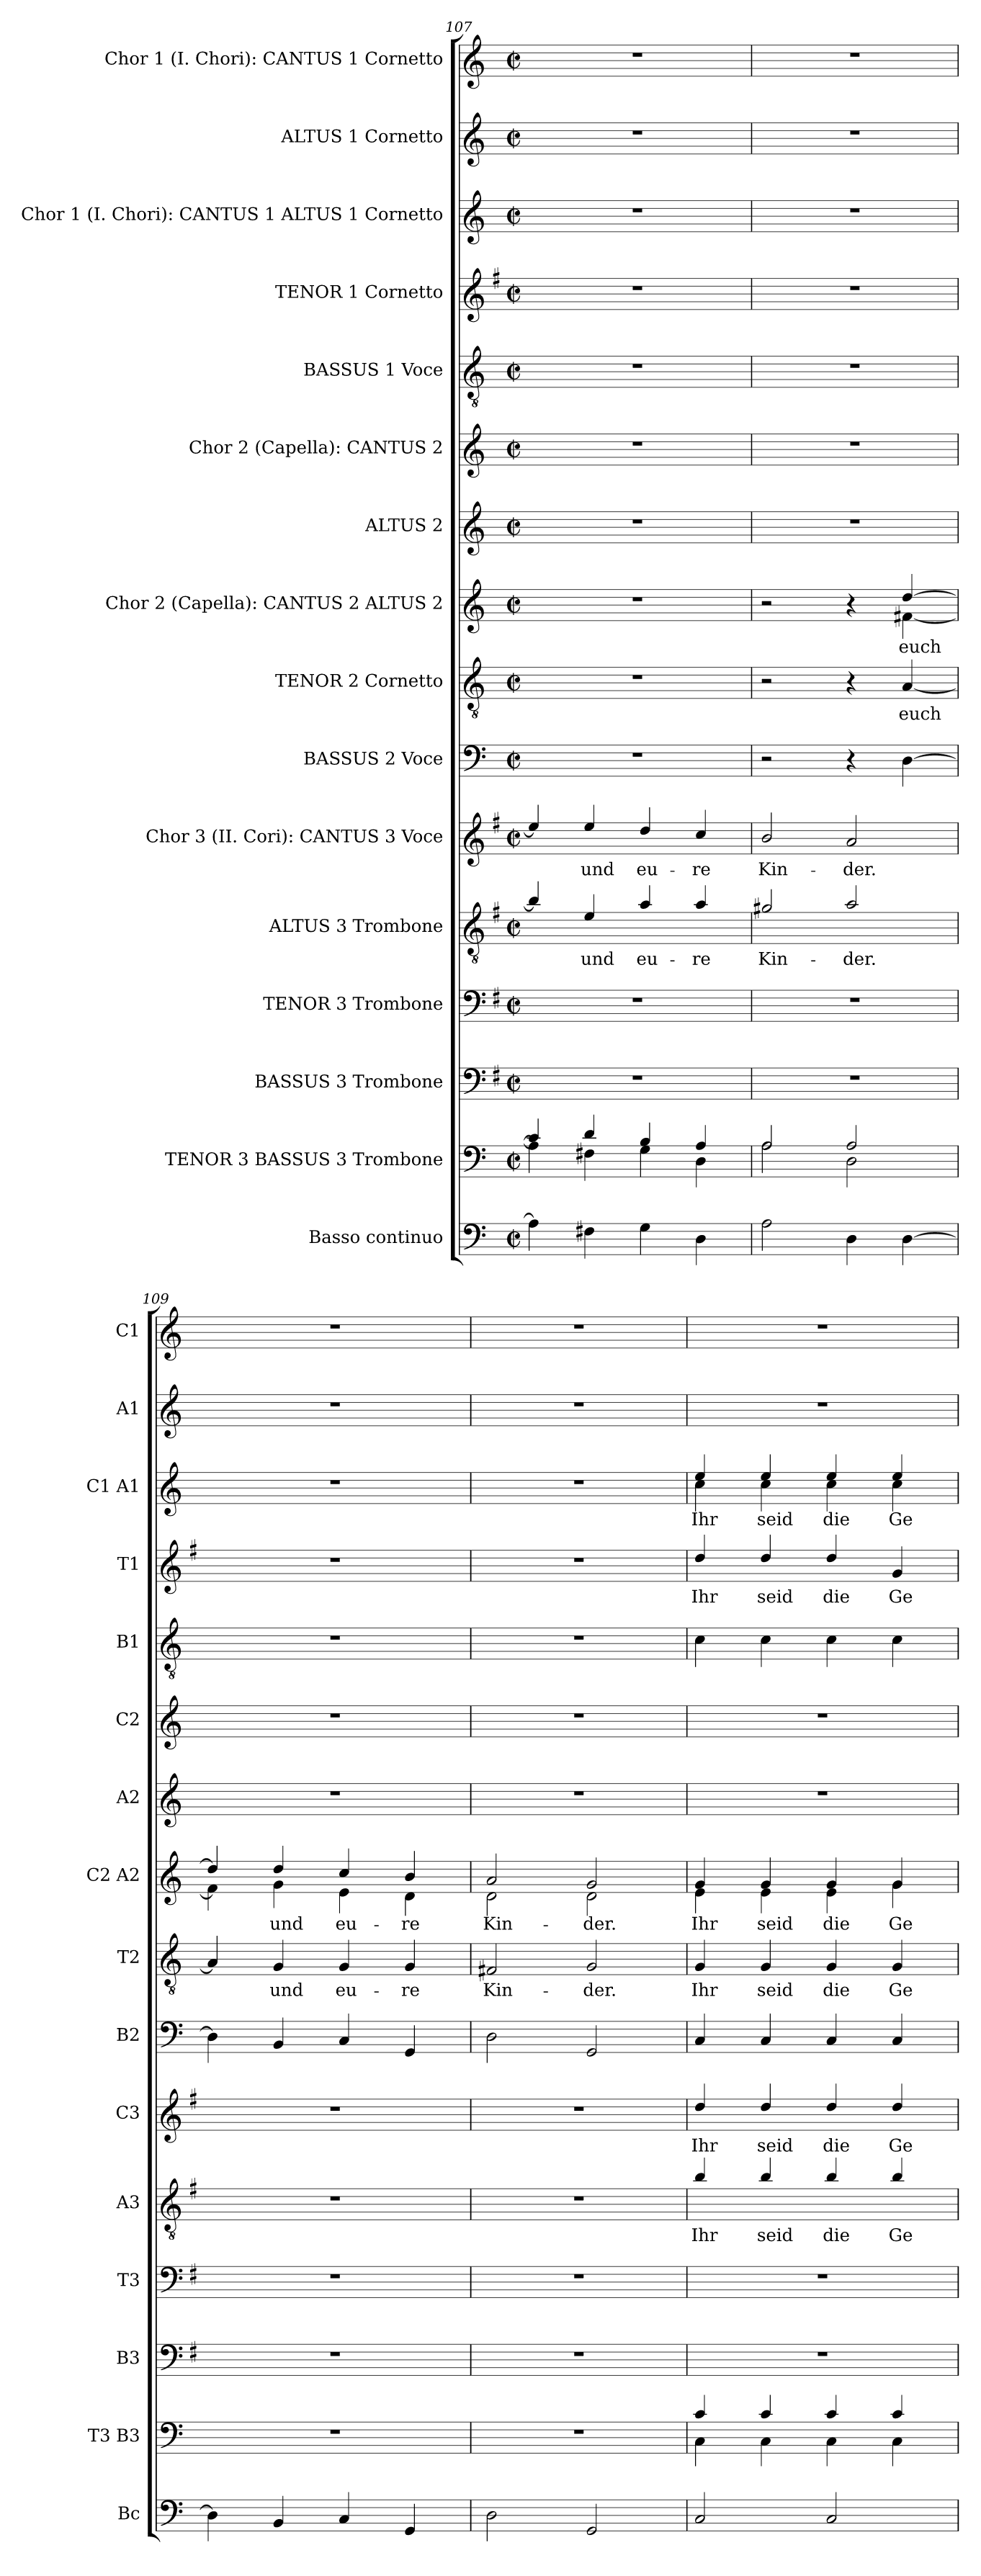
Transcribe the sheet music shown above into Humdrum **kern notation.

**kern	**kern	**kern	**kern	**kern	**text	**kern	**text	**kern	**kern	**text	**kern	**text	**kern	**kern	**kern	**kern	**text	**kern	**text	**kern	**kern
*part16	*part15	*part14	*part13	*part12	*part12	*part11	*part11	*part10	*part9	*part9	*part8	*part8	*part7	*part6	*part5	*part4	*part4	*part3	*part3	*part2	*part1
*staff16	*staff15	*staff14	*staff13	*staff12	*staff12	*staff11	*staff11	*staff10	*staff9	*staff9	*staff8	*staff8	*staff7	*staff6	*staff5	*staff4	*staff4	*staff3	*staff3	*staff2	*staff1
*I"Basso continuo	*I"TENOR 3 BASSUS 3 Trombone	*I"BASSUS 3 Trombone	*I"TENOR 3 Trombone	*I"ALTUS 3 Trombone	*	*I"Chor 3 (II. Cori): CANTUS 3 Voce	*	*I"BASSUS 2 Voce	*I"TENOR 2 Cornetto	*	*I"Chor 2 (Capella): CANTUS 2 ALTUS 2	*	*I"ALTUS 2	*I"Chor 2 (Capella): CANTUS 2	*I"BASSUS 1 Voce	*I"TENOR 1 Cornetto	*	*I"Chor 1 (I. Chori): CANTUS 1 ALTUS 1 Cornetto	*	*I"ALTUS 1 Cornetto	*I"Chor 1 (I. Chori): CANTUS 1 Cornetto
*I'Bc	*I'T3 B3	*I'B3	*I'T3	*I'A3	*	*I'C3	*	*I'B2	*I'T2	*	*I'C2 A2	*	*I'A2	*I'C2	*I'B1	*I'T1	*	*I'C1 A1	*	*I'A1	*I'C1
*clefF4	*clefF4	*clefF4	*clefF4	*clefGv2	*	*clefG2	*	*clefF4	*clefGv2	*	*clefG2	*	*clefG2	*clefG2	*clefGv2	*clefG2	*	*clefG2	*	*clefG2	*clefG2
*	*	*ITrd4c7	*ITrd4c7	*ITrd4c7	*	*ITrd4c7	*	*	*	*	*	*	*	*	*	*ITrd4c7	*	*	*	*	*
*k[]	*k[]	*k[]	*k[]	*k[]	*	*k[]	*	*k[]	*k[]	*	*k[]	*	*k[]	*k[]	*k[]	*k[]	*	*k[]	*	*k[]	*k[]
*M2/2	*M2/2	*M2/2	*M2/2	*M2/2	*	*M2/2	*	*M2/2	*M2/2	*	*M2/2	*	*M2/2	*M2/2	*M2/2	*M2/2	*	*M2/2	*	*M2/2	*M2/2
*met(c|)	*met(c|)	*met(c|)	*met(c|)	*met(c|)	*	*met(c|)	*	*met(c|)	*met(c|)	*	*met(c|)	*	*met(c|)	*met(c|)	*met(c|)	*met(c|)	*	*met(c|)	*	*met(c|)	*met(c|)
=107	=107	=107	=107	=107	=107	=107	=107	=107	=107	=107	=107	=107	=107	=107	=107	=107	=107	=107	=107	=107	=107
*	*^	*	*	*	*	*	*	*	*	*	*	*	*	*	*	*	*	*	*	*	*
4A\]	4c#/]	4A\]	1r	1r	4e/]	.	4a/]	.	1r	1r	.	1r	.	1r	1r	1r	1r	.	1r	.	1r	1r
4F#X\	4d/	4F#X\	.	.	4A/	und	4a/	und	.	.	.	.	.	.	.	.	.	.	.	.	.	.
4G\	4B/	4G\	.	.	4d/	eu-	4g/	eu-	.	.	.	.	.	.	.	.	.	.	.	.	.	.
4D\	4A/	4D\	.	.	4d/	re	4f/	re	.	.	.	.	.	.	.	.	.	.	.	.	.	.
=108	=108	=108	=108	=108	=108	=108	=108	=108	=108	=108	=108	=108	=108	=108	=108	=108	=108	=108	=108	=108	=108	=108
*	*	*	*	*	*	*	*	*	*	*	*	*^	*	*	*	*	*	*	*	*	*	*
2A\	2A/	2A\	1r	1r	2c#X/	Kin-	2e/	Kin-	2r	2r	.	2r	2ryy	.	1r	1r	1r	1r	.	1r	.	1r	1r
4D\	2A/	2D\	.	.	2d/	der.	2d/	der.	4r	4r	.	4r	4ryy	.	.	.	.	.	.	.	.	.	.
[4D\	.	.	.	.	.	.	.	.	[4D\	[4A/	euch	[4dd/	[4f#X\	euch	.	.	.	.	.	.	.	.	.
*	*v	*v	*	*	*	*	*	*	*	*	*	*	*	*	*	*	*	*	*	*	*	*	*
=109	=109	=109	=109	=109	=109	=109	=109	=109	=109	=109	=109	=109	=109	=109	=109	=109	=109	=109	=109	=109	=109	=109
4D\]	1r	1r	1r	1r	.	1r	.	4D\]	4A/]	.	4dd/]	4f#\]	.	1r	1r	1r	1r	.	1r	.	1r	1r
4BB/	.	.	.	.	.	.	.	4BB/	4G/	und	4dd/	4g\	und	.	.	.	.	.	.	.	.	.
4C/	.	.	.	.	.	.	.	4C/	4G/	eu-	4cc/	4e\	eu-	.	.	.	.	.	.	.	.	.
4GG/	.	.	.	.	.	.	.	4GG/	4G/	re	4b/	4d\	re	.	.	.	.	.	.	.	.	.
=110	=110	=110	=110	=110	=110	=110	=110	=110	=110	=110	=110	=110	=110	=110	=110	=110	=110	=110	=110	=110	=110	=110
2D\	1r	1r	1r	1r	.	1r	.	2D\	2F#X/	Kin-	2a/	2d\	Kin-	1r	1r	1r	1r	.	1r	.	1r	1r
2GG/	.	.	.	.	.	.	.	2GG/	2G/	der.	2g/	2d\	der.	.	.	.	.	.	.	.	.	.
!!LO:LB:g=z
=111	=111	=111	=111	=111	=111	=111	=111	=111	=111	=111	=111	=111	=111	=111	=111	=111	=111	=111	=111	=111	=111	=111
*	*^	*	*	*	*	*	*	*	*	*	*	*	*	*	*	*	*	*	*^	*	*	*
2C/	4c/	4C\	1r	1r	4e/	Ihr	4g/	Ihr	4C/	4G/	Ihr	4g/	4e\	Ihr	1r	1r	4c\	4g/	Ihr	4ee/	4cc\	Ihr	1r	1r
.	4c/	4C\	.	.	4e/	seid	4g/	seid	4C/	4G/	seid	4g/	4e\	seid	.	.	4c\	4g/	seid	4ee/	4cc\	seid	.	.
2C/	4c/	4C\	.	.	4e/	die	4g/	die	4C/	4G/	die	4g/	4e\	die	.	.	4c\	4g/	die	4ee/	4cc\	die	.	.
.	4c/	4C\	.	.	4e/	Ge-	4g/	Ge-	4C/	4G/	Ge-	4g/	4g\	Ge-	.	.	4c\	4c/	Ge-	4ee/	4cc\	Ge-	.	.
*	*v	*v	*	*	*	*	*	*	*	*	*	*v	*v	*	*	*	*	*	*	*v	*v	*	*	*
=	=	=	=	=	=	=	=	=	=	=	=	=	=	=	=	=	=	=	=	=	=
*-	*-	*-	*-	*-	*-	*-	*-	*-	*-	*-	*-	*-	*-	*-	*-	*-	*-	*-	*-	*-	*-
